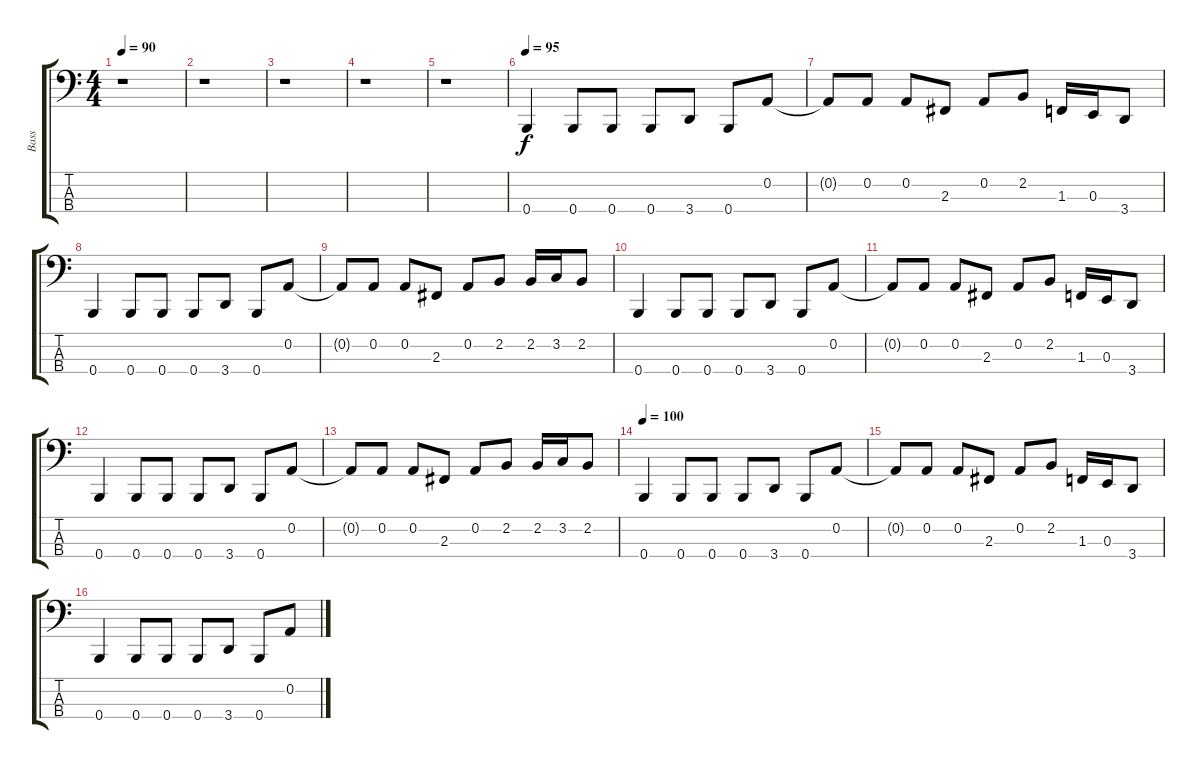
\track ("Bass" "Bass") {instrument acousticbass}
\staff {score tabs}
\tuning (D2 A1 E1 B0) {hide}
\ts (4 4)
\tempo 90
\clef f4
\ks c
r.1{dy f} |
r.1 |
r.1 |
r.1 |
r.1 |
\tempo 95
0.4.4 0.4.8 0.4.8 0.4.8 3.4.8 0.4.8 0.2.8 |
0.2{t}.8 0.2.8 0.2.8 2.3.8 0.2.8 2.2.8 1.3.16 0.3.16 3.4.8 |
0.4.4 0.4.8 0.4.8 0.4.8 3.4.8 0.4.8 0.2.8 |
0.2{t}.8 0.2.8 0.2.8 2.3.8 0.2.8 2.2.8 2.2.16 3.2.16 2.2.8 |
0.4.4 0.4.8 0.4.8 0.4.8 3.4.8 0.4.8 0.2.8 |
0.2{t}.8 0.2.8 0.2.8 2.3.8 0.2.8 2.2.8 1.3.16 0.3.16 3.4.8 |
0.4.4 0.4.8 0.4.8 0.4.8 3.4.8 0.4.8 0.2.8 |
0.2{t}.8 0.2.8 0.2.8 2.3.8 0.2.8 2.2.8 2.2.16 3.2.16 2.2.8 |
\tempo 100
0.4.4 0.4.8 0.4.8 0.4.8 3.4.8 0.4.8 0.2.8 |
0.2{t}.8 0.2.8 0.2.8 2.3.8 0.2.8 2.2.8 1.3.16 0.3.16 3.4.8 |
0.4.4 0.4.8 0.4.8 0.4.8 3.4.8 0.4.8 0.2.8
